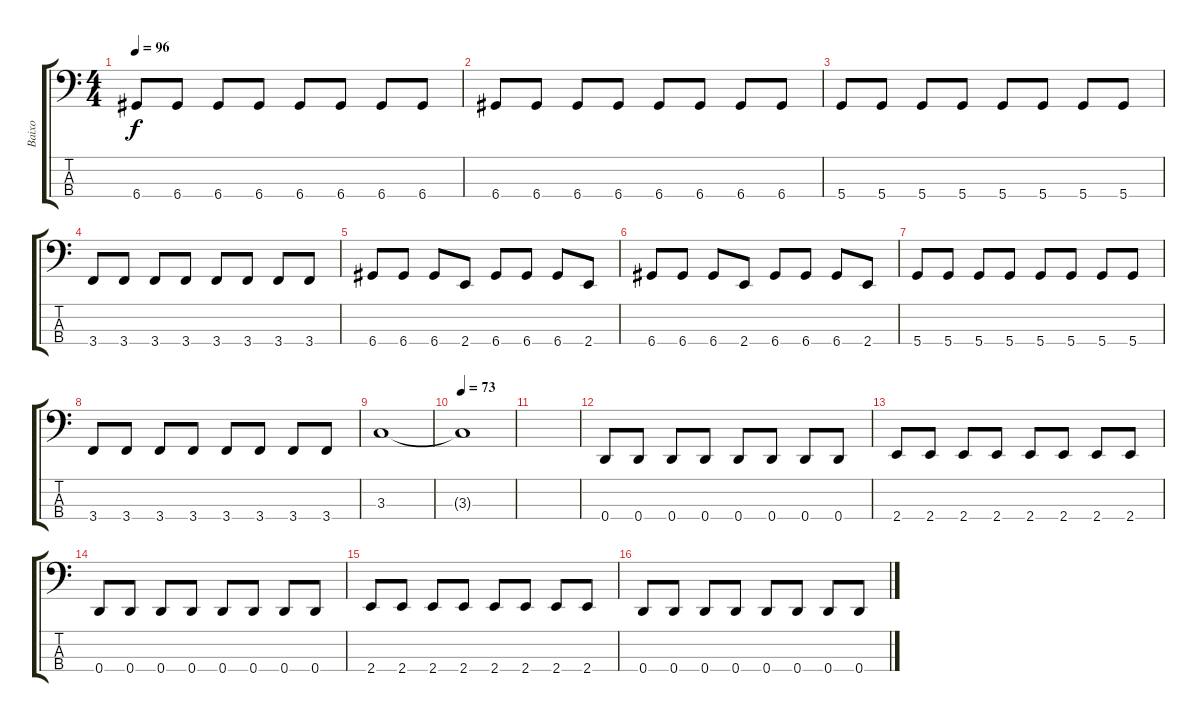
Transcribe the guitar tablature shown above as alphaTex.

\track ("Baixo" "Baixo") {instrument electricbasspick}
\staff {score tabs}
\tuning (G2 D2 A1 D1) {hide}
\ts (4 4)
\tempo 96
\clef f4
\ks c
6.4.8{dy f} 6.4.8 6.4.8 6.4.8 6.4.8 6.4.8 6.4.8 6.4.8 |
6.4.8 6.4.8 6.4.8 6.4.8 6.4.8 6.4.8 6.4.8 6.4.8 |
5.4.8 5.4.8 5.4.8 5.4.8 5.4.8 5.4.8 5.4.8 5.4.8 |
3.4.8 3.4.8 3.4.8 3.4.8 3.4.8 3.4.8 3.4.8 3.4.8 |
6.4.8 6.4.8 6.4.8 2.4.8 6.4.8 6.4.8 6.4.8 2.4.8 |
6.4.8 6.4.8 6.4.8 2.4.8 6.4.8 6.4.8 6.4.8 2.4.8 |
5.4.8 5.4.8 5.4.8 5.4.8 5.4.8 5.4.8 5.4.8 5.4.8 |
3.4.8 3.4.8 3.4.8 3.4.8 3.4.8 3.4.8 3.4.8 3.4.8 |
3.3.1 |
\tempo 73
3.3{t}.1 |
|
0.4.8 0.4.8 0.4.8 0.4.8 0.4.8 0.4.8 0.4.8 0.4.8 |
2.4.8 2.4.8 2.4.8 2.4.8 2.4.8 2.4.8 2.4.8 2.4.8 |
0.4.8 0.4.8 0.4.8 0.4.8 0.4.8 0.4.8 0.4.8 0.4.8 |
2.4.8 2.4.8 2.4.8 2.4.8 2.4.8 2.4.8 2.4.8 2.4.8 |
0.4.8 0.4.8 0.4.8 0.4.8 0.4.8 0.4.8 0.4.8 0.4.8
